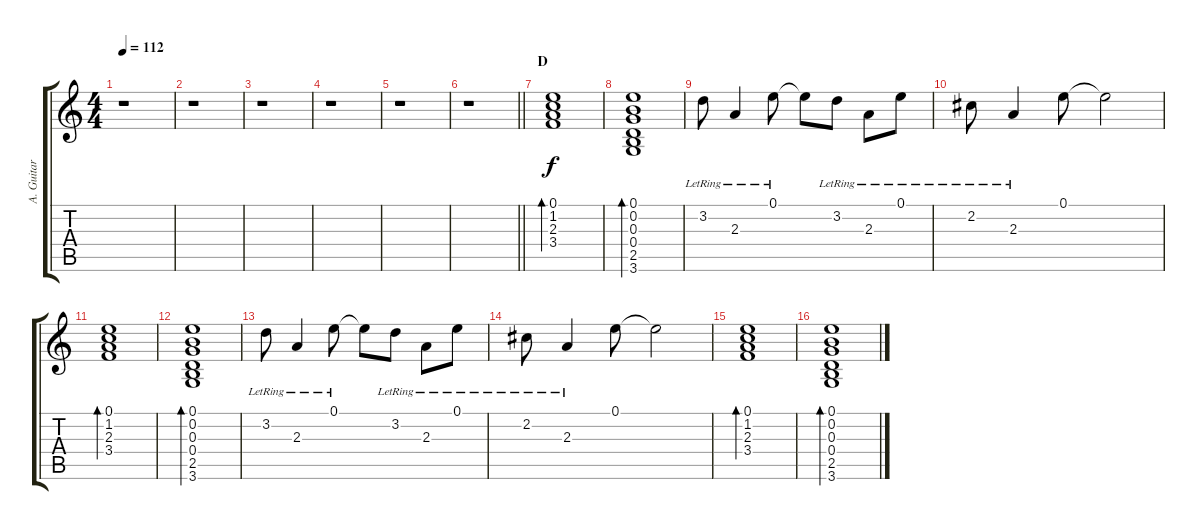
\track ("A. Guitar II" "A. Guitar ") {instrument acousticguitarsteel}
\staff {score tabs}
\tuning (E4 B3 G3 D3 A2 E2) {hide}
\ts (4 4)
\tempo 112
\clef g2
\ks c
r.1{dy f} |
r.1 |
r.1 |
r.1 |
r.1 |
\barLineRight lightlight
r.1 |
\section ("" "D")
(0.1 1.2 2.3 3.4).1{bd 120} |
(0.1 0.2 0.3 0.4 2.5 3.6).1{bd 120} |
3.2{lr}.8 2.3{lr}.4 0.1{lr}.8 0.1{t}.8 3.2{lr}.8 2.3{lr}.8 0.1{lr}.8 |
2.2{lr}.8 2.3{lr}.4 0.1.8 0.1{t}.2 |
(0.1 1.2 2.3 3.4).1{bd 120} |
(0.1 0.2 0.3 0.4 2.5 3.6).1{bd 120} |
3.2{lr}.8 2.3{lr}.4 0.1{lr}.8 0.1{t}.8 3.2{lr}.8 2.3{lr}.8 0.1{lr}.8 |
2.2{lr}.8 2.3{lr}.4 0.1.8 0.1{t}.2 |
(0.1 1.2 2.3 3.4).1{bd 120} |
(0.1 0.2 0.3 0.4 2.5 3.6).1{bd 120}
